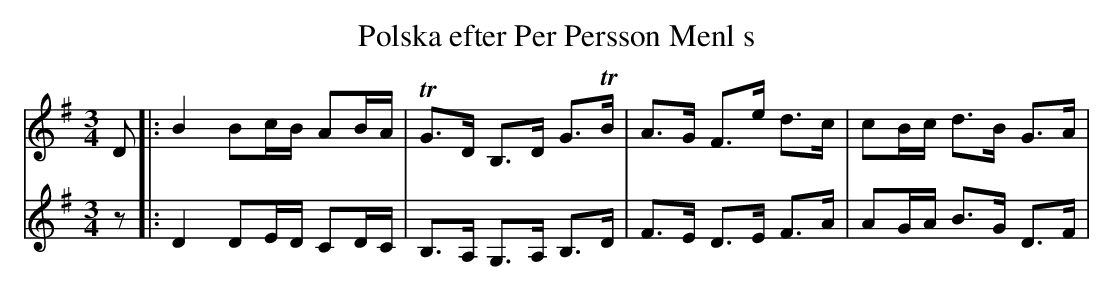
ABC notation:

X:1
T:Polska efter Per Persson Menl s
L:1/8
M:3/4
K:G
V:1
D |: B2 Bc/B/ AB/A/ | TG>D B,>D G>TB | A>G F>e d>c | cB/c/ d>B G>A |
V:2
z |: D2 DE/D/ CD/C/ | B,>A, G,>A, B,>D | F>E D>E F>A | AG/A/ B>G D>F |
